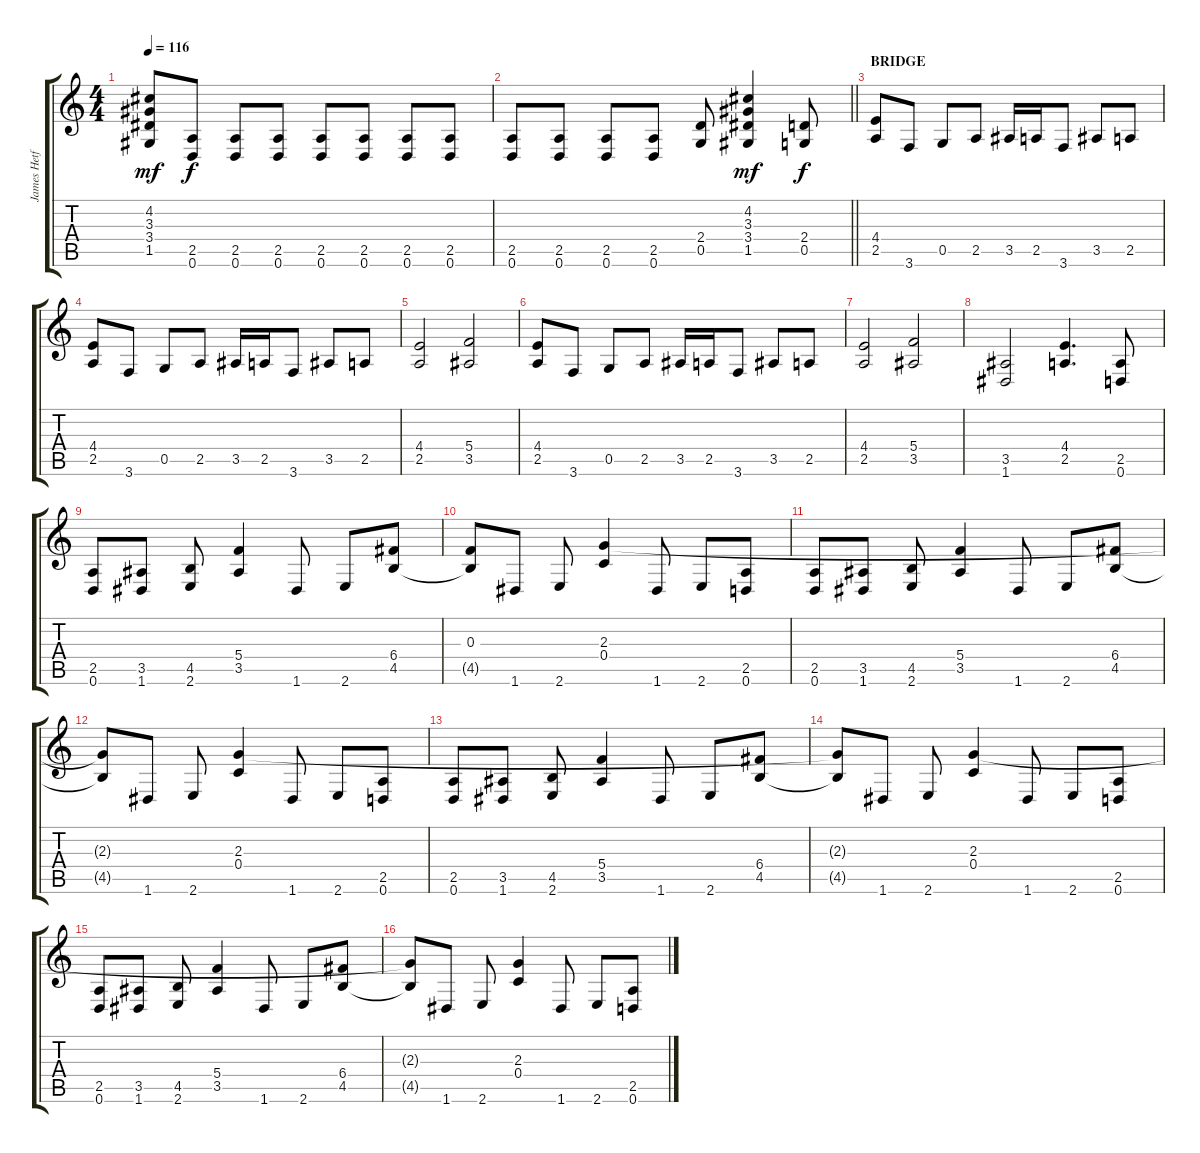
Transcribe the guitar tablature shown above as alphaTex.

\track ("James Hetfeild (Rhythm)" "James Hetf") {instrument overdrivenguitar}
\staff {score tabs}
\tuning (D4 A3 F3 C3 G2 D2) {hide}
\ts (4 4)
\tempo 116
\clef g2
\ks c
(4.2 3.3 3.4 1.5).8{dy mf} (2.5 0.6).8{dy f} (2.5 0.6).8 (2.5 0.6).8 (2.5 0.6).8 (2.5 0.6).8 (2.5 0.6).8 (2.5 0.6).8 |
\barLineRight lightlight
(2.5 0.6).8 (2.5 0.6).8 (2.5 0.6).8 (2.5 0.6).8 (2.4 0.5).8 (4.2 3.3 3.4 1.5).4{dy mf} (2.4 0.5).8{dy f} |
\section ("" "BRIDGE")
(4.4 2.5).8 3.6.8 0.5.8 2.5.8 3.5.16 2.5.16 3.6.8 3.5.8 2.5.8 |
(4.4 2.5).8 3.6.8 0.5.8 2.5.8 3.5.16 2.5.16 3.6.8 3.5.8 2.5.8 |
(4.4 2.5).2 (5.4 3.5).2 |
(4.4 2.5).8 3.6.8 0.5.8 2.5.8 3.5.16 2.5.16 3.6.8 3.5.8 2.5.8 |
(4.4 2.5).2 (5.4 3.5).2 |
(3.5 1.6).2 (4.4 2.5).4{d} (2.5 0.6).8 |
(2.5 0.6).8 (3.5 1.6).8 (4.5 2.6).8 (5.4 3.5).4 1.6.8 2.6.8 (6.4 4.5).8 |
(0.3 4.5{t}).8 1.6.8 2.6.8 (2.3 0.4).4 1.6.8 2.6.8 (2.5 0.6).8 |
(2.5 0.6).8 (3.5 1.6).8 (4.5 2.6).8 (5.4 3.5).4 1.6.8 2.6.8 (6.4 4.5).8 |
(2.3{t} 4.5{t}).8 1.6.8 2.6.8 (2.3 0.4).4 1.6.8 2.6.8 (2.5 0.6).8 |
(2.5 0.6).8 (3.5 1.6).8 (4.5 2.6).8 (5.4 3.5).4 1.6.8 2.6.8 (6.4 4.5).8 |
(2.3{t} 4.5{t}).8 1.6.8 2.6.8 (2.3 0.4).4 1.6.8 2.6.8 (2.5 0.6).8 |
(2.5 0.6).8 (3.5 1.6).8 (4.5 2.6).8 (5.4 3.5).4 1.6.8 2.6.8 (6.4 4.5).8 |
(2.3{t} 4.5{t}).8 1.6.8 2.6.8 (2.3 0.4).4 1.6.8 2.6.8 (2.5 0.6).8
